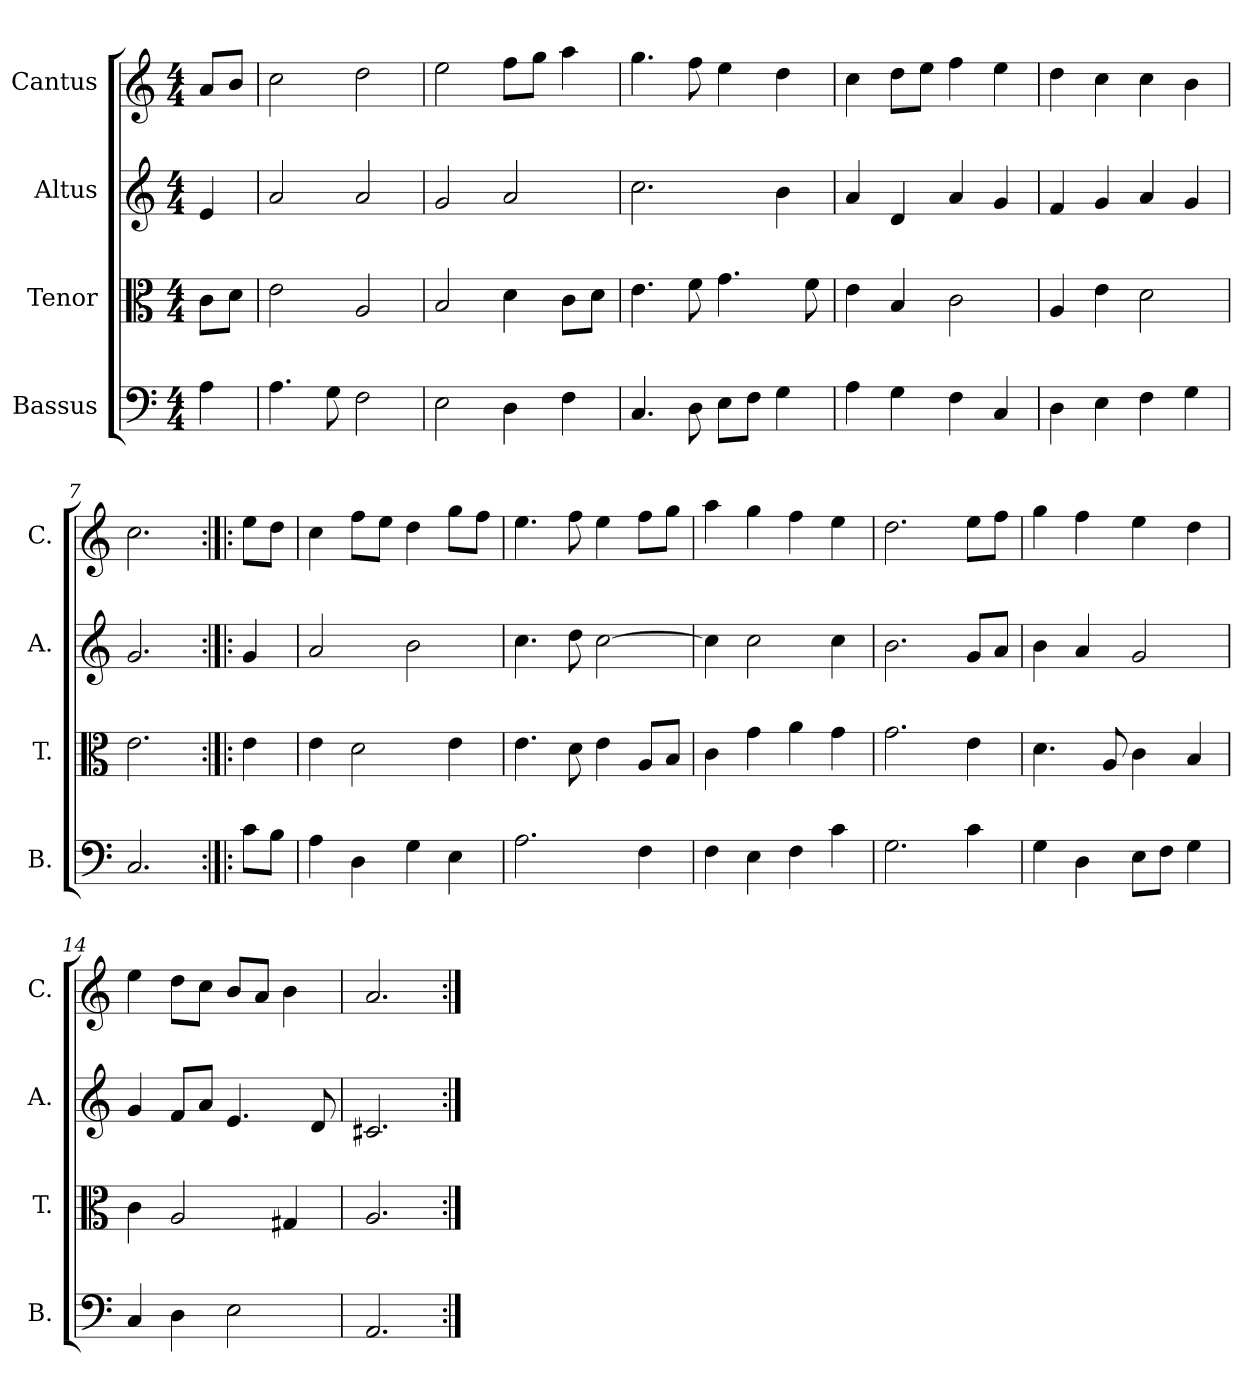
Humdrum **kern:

**kern	**kern	**kern	**kern
*part4	*part3	*part2	*part1
*staff4	*staff3	*staff2	*staff1
*I"Bassus	*I"Tenor	*I"Altus	*I"Cantus
*I'B.	*I'T.	*I'A.	*I'C.
*clefF4	*clefC3	*clefG2	*clefG2
*k[]	*k[]	*k[]	*k[]
*C:	*C:	*C:	*C:
*M4/4	*M4/4	*M4/4	*M4/4
=1	=1	=1	=1
4A\	8c\L	4e/	8a/L
.	8d\J	.	8b/J
=2	=2	=2	=2
4.A\	2e\	2a/	2cc\
8G\	.	.	.
2F\	2A/	2a/	2dd\
=3	=3	=3	=3
2E\	2B/	2g/	2ee\
4D\	4d\	2a/	8ff\L
.	.	.	8gg\J
4F\	8c\L	.	4aa\
.	8d\J	.	.
=4	=4	=4	=4
4.C/	4.e\	2.cc\	4.gg\
8D\	8f\	.	8ff\
8E\L	4.g\	.	4ee\
8F\J	.	.	.
4G\	.	4b\	4dd\
.	8f\	.	.
=5	=5	=5	=5
4A\	4e\	4a/	4cc\
4G\	4B/	4d/	8dd\L
.	.	.	8ee\J
4F\	2c\	4a/	4ff\
4C/	.	4g/	4ee\
=6	=6	=6	=6
4D\	4A/	4f/	4dd\
4E\	4e\	4g/	4cc\
4F\	2d\	4a/	4cc\
4G\	.	4g/	4b\
=7	=7	=7	=7
2.C/	2.e\	2.g/	2.cc\
=8:|!|:	=8:|!|:	=8:|!|:	=8:|!|:
8c\L	4e\	4g/	8ee\L
8B\J	.	.	8dd\J
!!LO:LB:g=z
=9	=9	=9	=9
4A\	4e\	2a/	4cc\
4D\	2d\	.	8ff\L
.	.	.	8ee\J
4G\	.	2b\	4dd\
4E\	4e\	.	8gg\L
.	.	.	8ff\J
=10	=10	=10	=10
2.A\	4.e\	4.cc\	4.ee\
.	8d\	8dd\	8ff\
.	4e\	[2cc\	4ee\
4F\	8A/L	.	8ff\L
.	8B/J	.	8gg\J
=11	=11	=11	=11
4F\	4c\	4cc\]	4aa\
4E\	4g\	2cc\	4gg\
4F\	4a\	.	4ff\
4c\	4g\	4cc\	4ee\
=12	=12	=12	=12
2.G\	2.g\	2.b\	2.dd\
4c\	4e\	8g/L	8ee\L
.	.	8a/J	8ff\J
=13	=13	=13	=13
4G\	4.d\	4b\	4gg\
4D\	.	4a/	4ff\
.	8A/	.	.
8E\L	4c\	2g/	4ee\
8F\J	.	.	.
4G\	4B/	.	4dd\
=14	=14	=14	=14
4C/	4c\	4g/	4ee\
4D\	2A/	8f/L	8dd\L
.	.	8a/J	8cc\J
2E\	.	4.e/	8b/L
.	.	.	8a/J
.	4G#X/	.	4b\
.	.	8d/	.
=15	=15	=15	=15
2.AA/	2.A/	2.c#X/	2.a/
=:|!	=:|!	=:|!	=:|!
*-	*-	*-	*-
